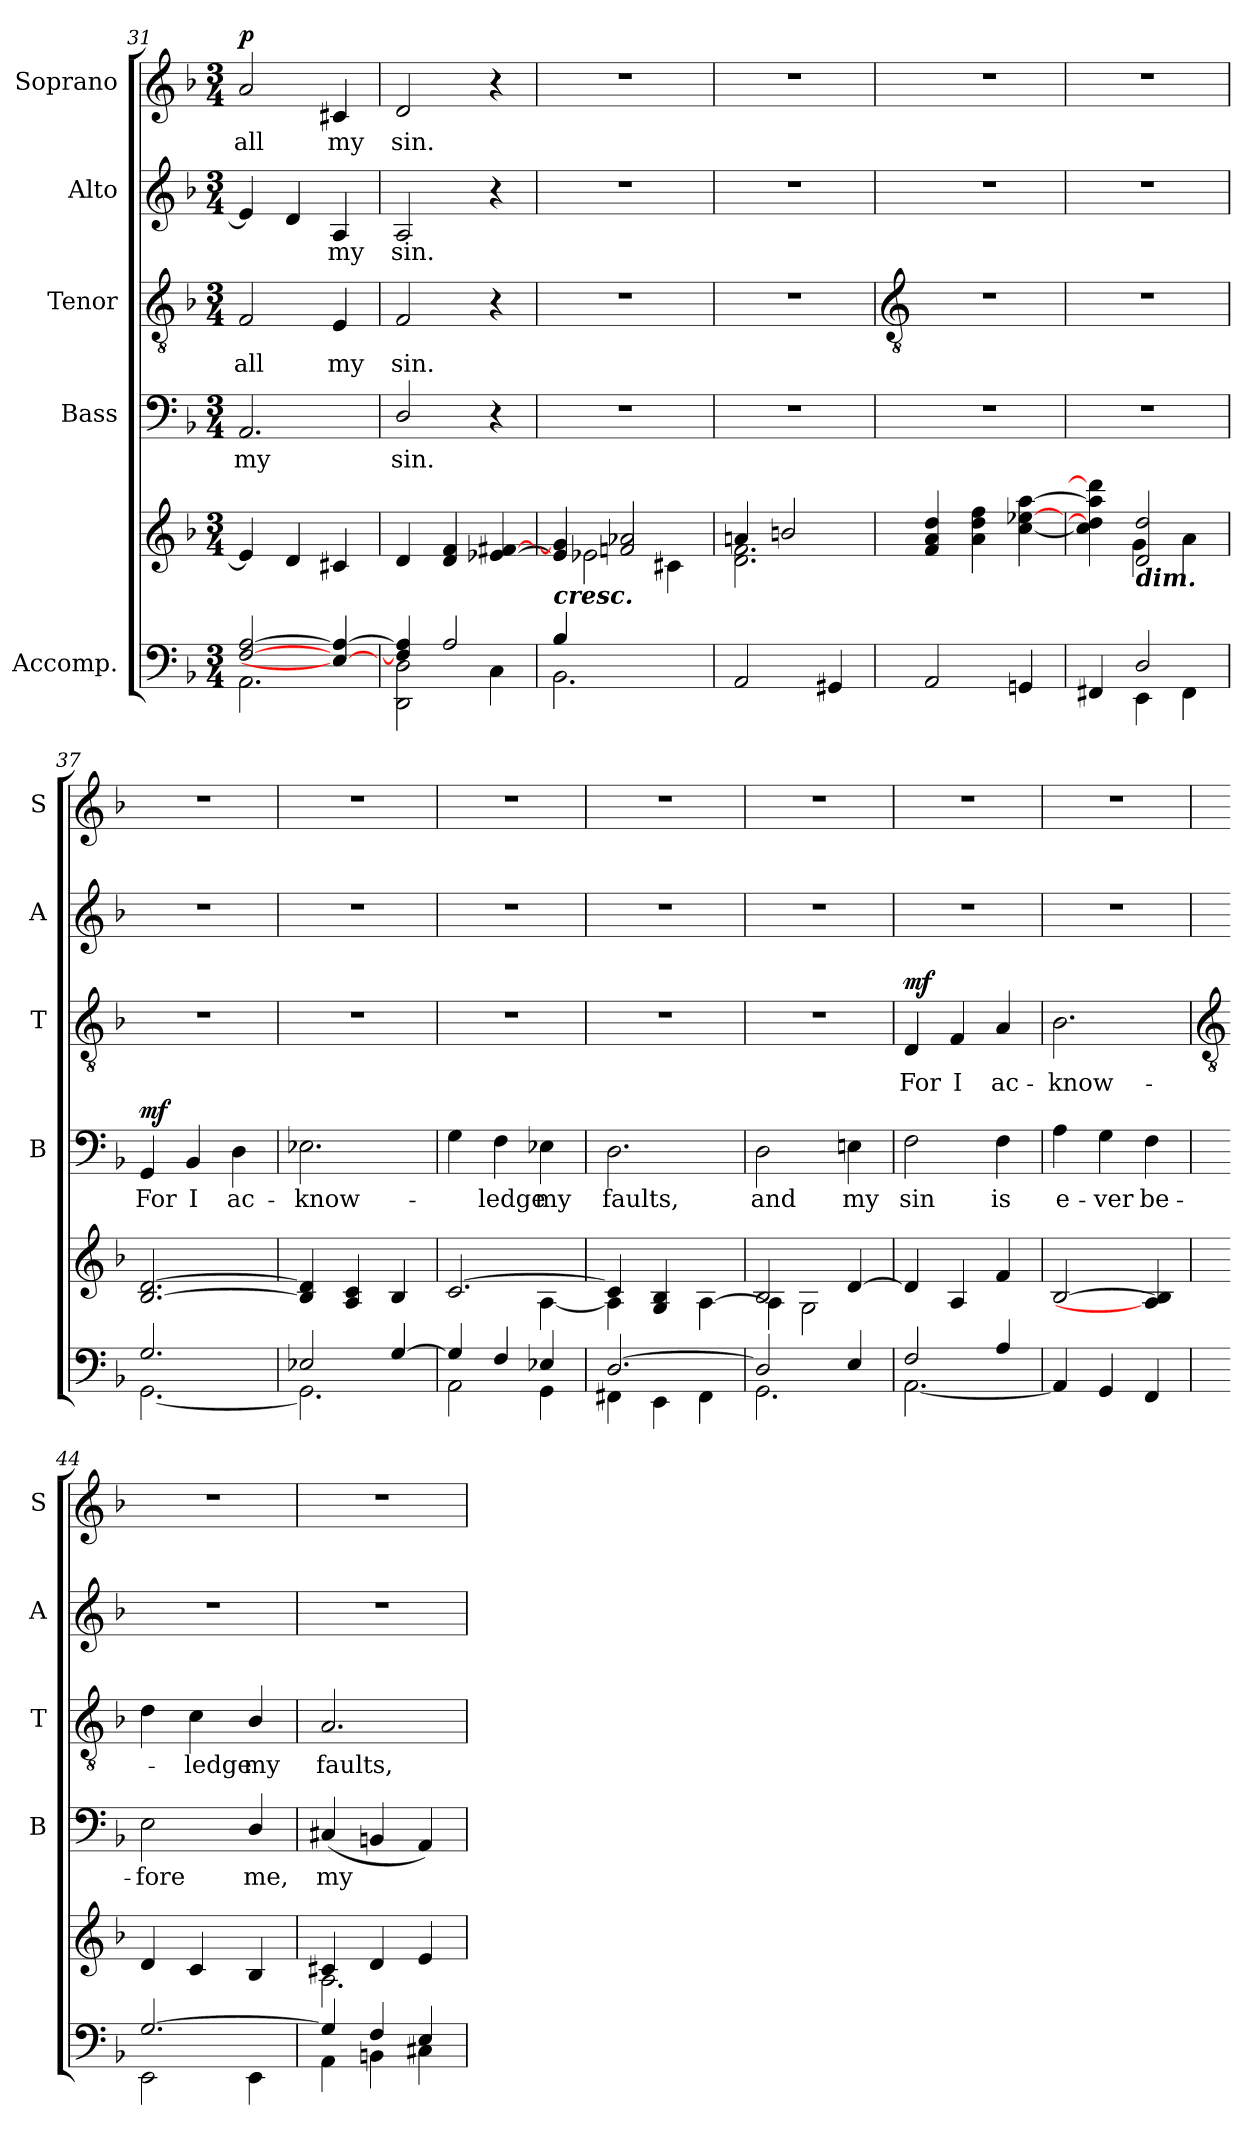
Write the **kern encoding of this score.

**kern	**kern	**kern	**text	**dynam	**kern	**text	**dynam	**kern	**text	**kern	**text	**dynam
*part5	*part5	*part4	*part4	*part4	*part3	*part3	*part3	*part2	*part2	*part1	*part1	*part1
*staff6	*staff5	*staff4	*staff4	*staff4	*staff3	*staff3	*staff3	*staff2	*staff2	*staff1	*staff1	*staff1
*I"Accomp.	*	*I"Bass	*	*	*I"Tenor	*	*	*I"Alto	*	*I"Soprano	*	*
*	*	*I'B	*	*	*I'T	*	*	*I'A	*	*I'S	*	*
*clefF4	*clefG2	*clefF4	*	*	*clefGv2	*	*	*clefG2	*	*clefG2	*	*
*k[b-]	*k[b-]	*k[b-]	*	*	*k[b-]	*	*	*k[b-]	*	*k[b-]	*	*
*F:	*F:	*F:	*	*	*F:	*	*	*F:	*	*F:	*	*
*M3/4	*M3/4	*M3/4	*	*	*M3/4	*	*	*M3/4	*	*M3/4	*	*
=31	=31	=31	=31	=31	=31	=31	=31	=31	=31	=31	=31	=31
*^	*^	*	*	*	*	*	*	*	*	*	*	*
!	!	!	!	!	!LO:LY:b	!	!	!LO:LY:b	!	!	!	!	!LO:LY:b	!LO:DY:b
[2F/ [2A/	2.AA\	4e/]	2.ryy	2.AA	my	.	2F	all	.	4e]	.	2a	all	p
.	.	4d/	.	.	.	.	.	.	.	4d	.	.	.	.
!	!	!	!	!	!	!	!	!LO:LY:b	!	!	!LO:LY:b	!	!LO:LY:b	!
4E/_ 4A/_	.	4c#X/	.	.	.	.	4E	my	.	4A	my	4c#X	my	.
=32	=32	=32	=32	=32	=32	=32	=32	=32	=32	=32	=32	=32	=32	=32
!	!	!	!LO:N:vis=1	!	!LO:LY:b	!	!	!LO:LY:b	!	!	!LO:LY:b	!	!LO:LY:b	!
4F/] 4A/]	2DD\ 2D\	4d/	2.ryy	2D/	sin.	.	2F	sin.	.	2A	sin.	2d	sin.	.
2A/	.	4d/ 4f/	.	.	.	.	.	.	.	.	.	.	.	.
.	4C\	[4e-X/ [4f#X/	.	4r	.	.	4r	.	.	4r	.	4r	.	.
=33	=33	=33	=33	=33	=33	=33	=33	=33	=33	=33	=33	=33	=33	=33
!LO:TX:a:Bi:t=cresc.	!	!	!	!	!	!	!	!	!	!	!	!	!	!
!	!	!	!	!LO:N:vis=1	!	!	!LO:N:vis=1	!	!	!LO:N:vis=1	!	!LO:N:vis=1	!	!
4B-/	2.BB-\	4e-/] 4g/]	2e-X\	2.r	.	.	2.r	.	.	2.r	.	2.r	.	.
4ryy	.	2fn/ 2a-X/	.	.	.	.	.	.	.	.	.	.	.	.
4ryy	.	.	4c#X\	.	.	.	.	.	.	.	.	.	.	.
=34	=34	=34	=34	=34	=34	=34	=34	=34	=34	=34	=34	=34	=34	=34
!LO:N:vis=1	!	!	!	!LO:N:vis=1	!	!	!LO:N:vis=1	!	!	!LO:N:vis=1	!	!LO:N:vis=1	!	!
2.ryy	2AA/	4an/	2.d\ 2.f\	2.r	.	.	2.r	.	.	2.r	.	2.r	.	.
.	.	2bn/	.	.	.	.	.	.	.	.	.	.	.	.
.	4GG#X/	.	.	.	.	.	.	.	.	.	.	.	.	.
!!LO:LB:g=z
=35	=35	=35	=35	=35	=35	=35	=35	=35	=35	=35	=35	=35	=35	=35
*	*	*	*	*	*	*	*clefGv2	*	*	*	*	*	*	*
!LO:N:vis=1	!	!	!	!LO:N:vis=1	!	!	!LO:N:vis=1	!	!	!LO:N:vis=1	!	!LO:N:vis=1	!	!
2.ryy	2AA/	4f/ 4a/ 4dd/	4ryy	2.r	.	.	2.r	.	.	2.r	.	2.r	.	.
.	.	4ryy	4a\ 4dd\ 4ff\	.	.	.	.	.	.	.	.	.	.	.
.	4GGn/	4ryy	[4cc\ [4ee-X\ [4aa\	.	.	.	.	.	.	.	.	.	.	.
=36	=36	=36	=36	=36	=36	=36	=36	=36	=36	=36	=36	=36	=36	=36
!	!	!	!	!LO:N:vis=1	!	!	!LO:N:vis=1	!	!	!LO:N:vis=1	!	!LO:N:vis=1	!	!
4ryy	4FF#X/	4ryy	4cc\] 4dd\] 4aa\] 4ddd\]	2.r	.	.	2.r	.	.	2.r	.	2.r	.	.
!	!	!LO:TX:b:Bi:t=dim.	!	!	!	!	!	!	!	!	!	!	!	!
2D/	4EE\	2d/ 2dd/	4g\	.	.	.	.	.	.	.	.	.	.	.
.	4FF#\	.	4a\	.	.	.	.	.	.	.	.	.	.	.
=37	=37	=37	=37	=37	=37	=37	=37	=37	=37	=37	=37	=37	=37	=37
!	!	!	!LO:N:vis=1	!	!LO:LY:b	!LO:DY:b	!LO:N:vis=1	!	!	!LO:N:vis=1	!	!LO:N:vis=1	!	!
2.G/	[2.GG\	[2.B-/ [2.d/	2.ryy	4GG	For	mf	2.r	.	.	2.r	.	2.r	.	.
!	!	!	!	!	!LO:LY:b	!	!	!	!	!	!	!	!	!
.	.	.	.	4BB-	I	.	.	.	.	.	.	.	.	.
!	!	!	!	!	!LO:LY:b	!	!	!	!	!	!	!	!	!
.	.	.	.	4D	ac-	.	.	.	.	.	.	.	.	.
=38	=38	=38	=38	=38	=38	=38	=38	=38	=38	=38	=38	=38	=38	=38
!	!	!	!LO:N:vis=1	!	!LO:LY:b	!	!LO:N:vis=1	!	!	!LO:N:vis=1	!	!LO:N:vis=1	!	!
2E-X/	2.GG\]	4B-/] 4d/]	2.ryy	2.E-X	-know-	.	2.r	.	.	2.r	.	2.r	.	.
.	.	4A/ 4c/	.	.	.	.	.	.	.	.	.	.	.	.
[4G/	.	4B-/	.	.	.	.	.	.	.	.	.	.	.	.
=39	=39	=39	=39	=39	=39	=39	=39	=39	=39	=39	=39	=39	=39	=39
!	!	!	!	!	!	!	!LO:N:vis=1	!	!	!LO:N:vis=1	!	!LO:N:vis=1	!	!
4G/]	2AA\	[2.c/	2ryy	4G	.	.	2.r	.	.	2.r	.	2.r	.	.
!	!	!	!	!	!LO:LY:b	!	!	!	!	!	!	!	!	!
4F/	.	.	.	4F	ledge	.	.	.	.	.	.	.	.	.
!	!	!	!	!	!LO:LY:b	!	!	!	!	!	!	!	!	!
4E-X/	4GG\	.	[4A\	4E-X	my	.	.	.	.	.	.	.	.	.
=40	=40	=40	=40	=40	=40	=40	=40	=40	=40	=40	=40	=40	=40	=40
!	!	!	!	!	!LO:LY:b	!	!LO:N:vis=1	!	!	!LO:N:vis=1	!	!LO:N:vis=1	!	!
[2.D/	4FF#X\	4c/]	4A\]	2.D	faults,	.	2.r	.	.	2.r	.	2.r	.	.
.	4EE\	4G/ 4B-/	4ryy	.	.	.	.	.	.	.	.	.	.	.
.	4FF#\	4ryy	[4A\	.	.	.	.	.	.	.	.	.	.	.
=41	=41	=41	=41	=41	=41	=41	=41	=41	=41	=41	=41	=41	=41	=41
!	!	!	!	!	!LO:LY:b	!	!LO:N:vis=1	!	!	!LO:N:vis=1	!	!LO:N:vis=1	!	!
2D/]	2.GG\	2B-/	4A\]	2D	and	.	2.r	.	.	2.r	.	2.r	.	.
.	.	.	2G\	.	.	.	.	.	.	.	.	.	.	.
!	!	!	!	!	!LO:LY:b	!	!	!	!	!	!	!	!	!
4E/	.	[4d/	.	4En	my	.	.	.	.	.	.	.	.	.
=42	=42	=42	=42	=42	=42	=42	=42	=42	=42	=42	=42	=42	=42	=42
!	!	!	!LO:N:vis=1	!	!LO:LY:b	!	!	!LO:LY:b	!LO:DY:b	!LO:N:vis=1	!	!LO:N:vis=1	!	!
2F/	[2.AA\	4d/]	2.ryy	2F	sin	.	4D	For	mf	2.r	.	2.r	.	.
!	!	!	!	!	!	!	!	!LO:LY:b	!	!	!	!	!	!
.	.	4A/	.	.	.	.	4F	I	.	.	.	.	.	.
!	!	!	!	!	!LO:LY:b	!	!	!LO:LY:b	!	!	!	!	!	!
4A/	.	4f/	.	4F	is	.	4A	ac-	.	.	.	.	.	.
=43	=43	=43	=43	=43	=43	=43	=43	=43	=43	=43	=43	=43	=43	=43
!	!	!	!LO:N:vis=1	!	!LO:LY:b	!	!	!LO:LY:b	!	!LO:N:vis=1	!	!LO:N:vis=1	!	!
2.ryy	4AA/]	[2B-/	2.ryy	4A	e-	.	2.B-	-know-	.	2.r	.	2.r	.	.
!	!	!	!	!	!LO:LY:b	!	!	!	!	!	!	!	!	!
.	4GG/	.	.	4G	-ver	.	.	.	.	.	.	.	.	.
!	!	!	!	!	!LO:LY:b	!	!	!	!	!	!	!	!	!
.	4FF/	4A/] 4B-/]	.	4F	be-	.	.	.	.	.	.	.	.	.
!!LO:LB:g=z
=44	=44	=44	=44	=44	=44	=44	=44	=44	=44	=44	=44	=44	=44	=44
*	*	*	*	*	*	*	*clefGv2	*	*	*	*	*	*	*
!	!	!	!LO:N:vis=1	!	!LO:LY:b	!	!	!	!	!LO:N:vis=1	!	!LO:N:vis=1	!	!
[2.G/	2EE\	4d/	2.ryy	2E	-fore	.	4d	.	.	2.r	.	2.r	.	.
!	!	!	!	!	!	!	!	!LO:LY:b	!	!	!	!	!	!
.	.	4c/	.	.	.	.	4c	ledge	.	.	.	.	.	.
!	!	!	!	!	!LO:LY:b	!	!	!LO:LY:b	!	!	!	!	!	!
.	4EE\	4B-/	.	4D/	me,	.	4B-/	my	.	.	.	.	.	.
=45	=45	=45	=45	=45	=45	=45	=45	=45	=45	=45	=45	=45	=45	=45
!	!	!	!	!	!LO:LY:b	!	!	!LO:LY:b	!	!LO:N:vis=1	!	!LO:N:vis=1	!	!
4G/]	4AA\	4c#X/	2.A\	(<4C#X	my	.	2.A	faults,	.	2.r	.	2.r	.	.
4F/	4BBn\	4d/	.	4BBn	.	.	.	.	.	.	.	.	.	.
4E/	4C#X\	4e/	.	4AA)	.	.	.	.	.	.	.	.	.	.
*v	*v	*	*	*	*	*	*	*	*	*	*	*	*	*
*	*v	*v	*	*	*	*	*	*	*	*	*	*	*
=	=	=	=	=	=	=	=	=	=	=	=	=
*-	*-	*-	*-	*-	*-	*-	*-	*-	*-	*-	*-	*-
